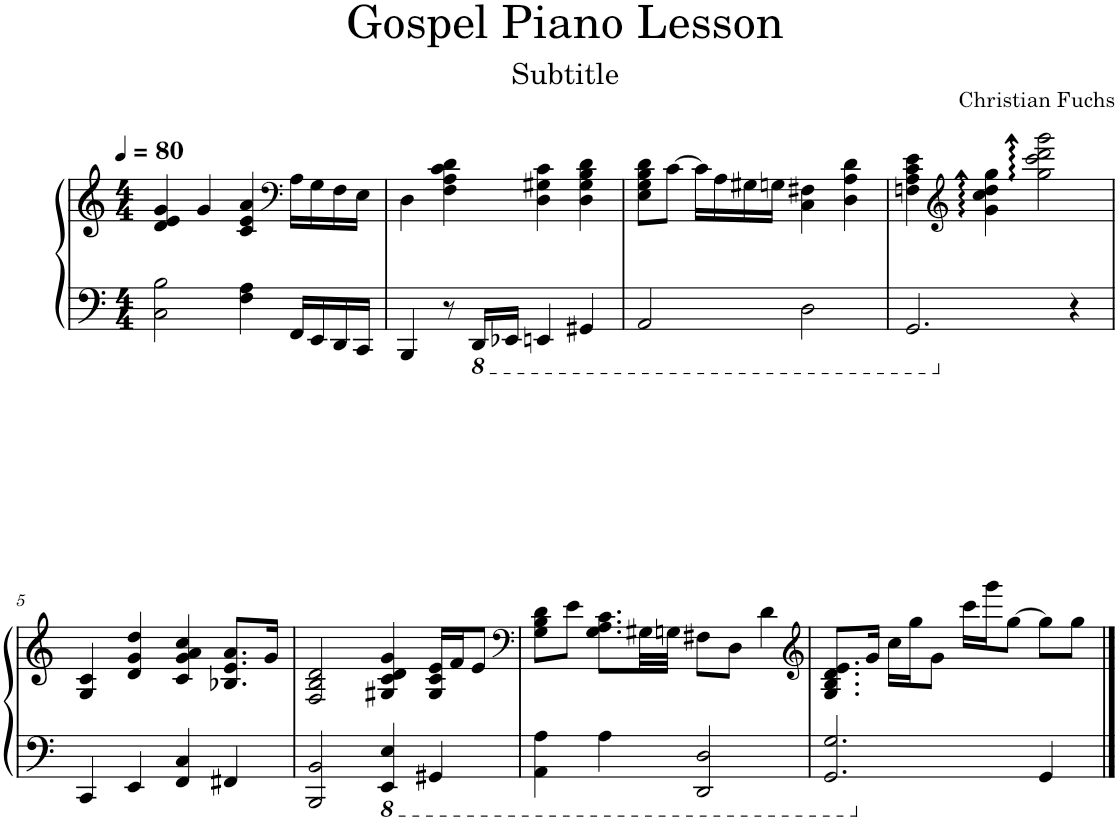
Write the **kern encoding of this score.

**kern	**kern
*part1	*part1
*staff2	*staff1
*I"Piano	*
*I'Pno.	*
*clefF4	*clefG2
*k[]	*k[]
*M4/4	*M4/4
*MM80	*MM80
=1	=1
2C\ 2B\	4d/ 4e/ 4g/
.	4g/
4F\ 4A\	4c/ 4e/ 4a/
*	*clefF4
16FF/LL	16A\LL
16EE/	16G\
16DD/	16F\
16CC/JJ	16E\JJ
=2	=2
4BBB/	4D\
8r	4F\ 4A\ 4c\ 4d\
*8ba	*
16DDD/LL	.
16EEE-X/JJ	.
4EEEn/	4D\ 4G#X\ 4c\
4GGG#X/	4D\ 4G#\ 4B\ 4d\
=3	=3
2AAA/	8E\ 8G\ 8B\ 8d\L
.	[8c\J
.	16c\LL]
.	16A\
.	16G#X\
.	16Gn\JJ
2DD\	4C\ 4F#X\
.	4D\ 4A\ 4d\
=4	=4
2.GGG/	4Fn\ 4A\ 4c\ 4e\
*	*clefG2
.	4g\: 4cc\: 4dd\: 4gg\:
.	2gg\: 2ccc\: 2ddd\: 2ggg\:
*X8ba	*
4r	.
!!LO:LB:g=z
=5	=5
4CC/	4G/ 4c/
4EE/	4d/ 4g/ 4dd/
4FF/ 4C/	4c/ 4g/ 4a/ 4cc/
4FF#X/	8.B-X/ 8.e/ 8.a/L
.	16g/Jk
=6	=6
2BBB/ 2BB/	2F/ 2B/ 2d/
*8ba	*
4EEE/ 4EE/	4G#X/ 4c/ 4d/ 4g/
4GGG#X/	16G#/ 16c/ 16e/LL
.	16f/J
.	8e/J
=7	=7
*	*clefF4
4AAA\ 4AA\	8G\ 8B\ 8d\L
.	8e\J
4AA\	8.G\ 8.A\ 8.c\L
.	32G#X\LL
.	32Gn\JJJ
2DDD/ 2DD/	8F#X\L
.	8D\J
.	4d\
=8	=8
*	*clefG2
2.GGG/ 2.GG/	8.G/ 8.B/ 8.d/ 8.e/L
.	16g/Jk
.	16cc\LL
.	16gg\J
.	8g\J
.	16ccc\LL
.	16ggg\J
.	[8gg\J
*X8ba	*
4GG/	8gg\L]
.	8gg\J
==	==
*-	*-
